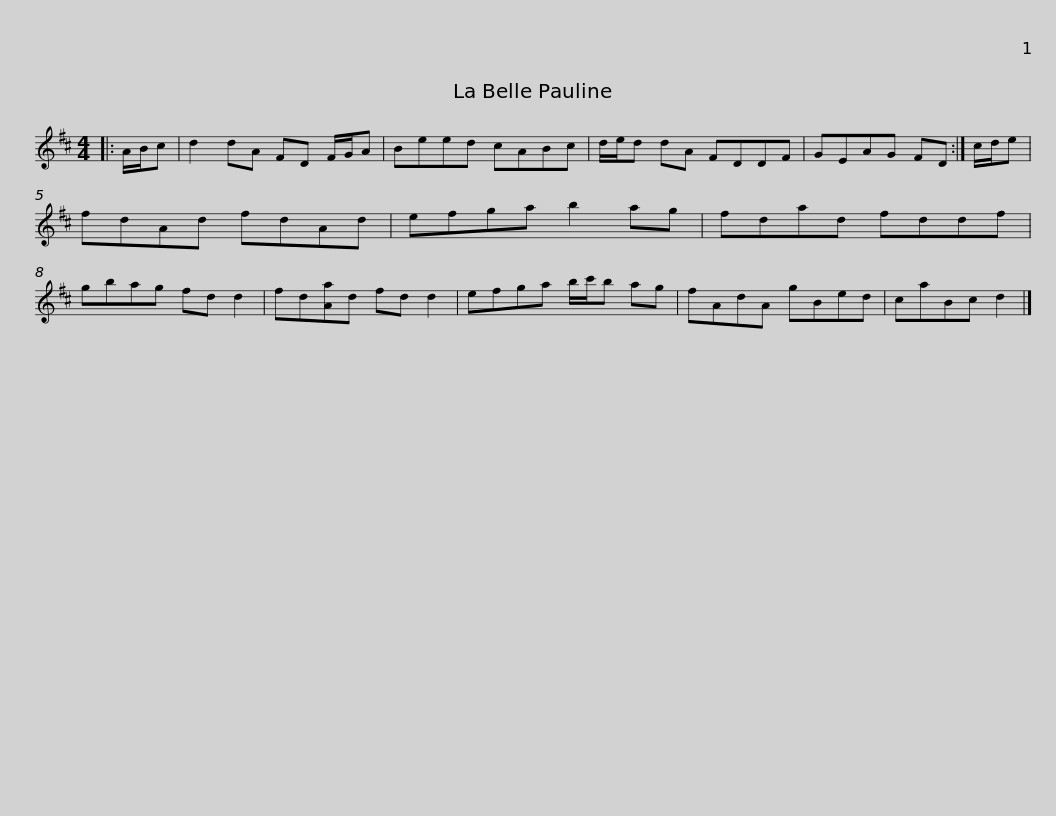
X:1
L:1/8
M:4/4
I:linebreak $
K:D
V:1 treble
V:1
|: A/B/c | d2 dA FD F/G/A | Beed cABc | d/e/d dA FDDF | GEAG FD :| %5
 c/d/e |$ fdAd fdAd | efga b2 ag | fdad fddf | gbag fd d2 | %10
 fd[Aa]d fd d2 |$ efga b/c'/b ag | fAdA gBed | caBc d2 |] %14
